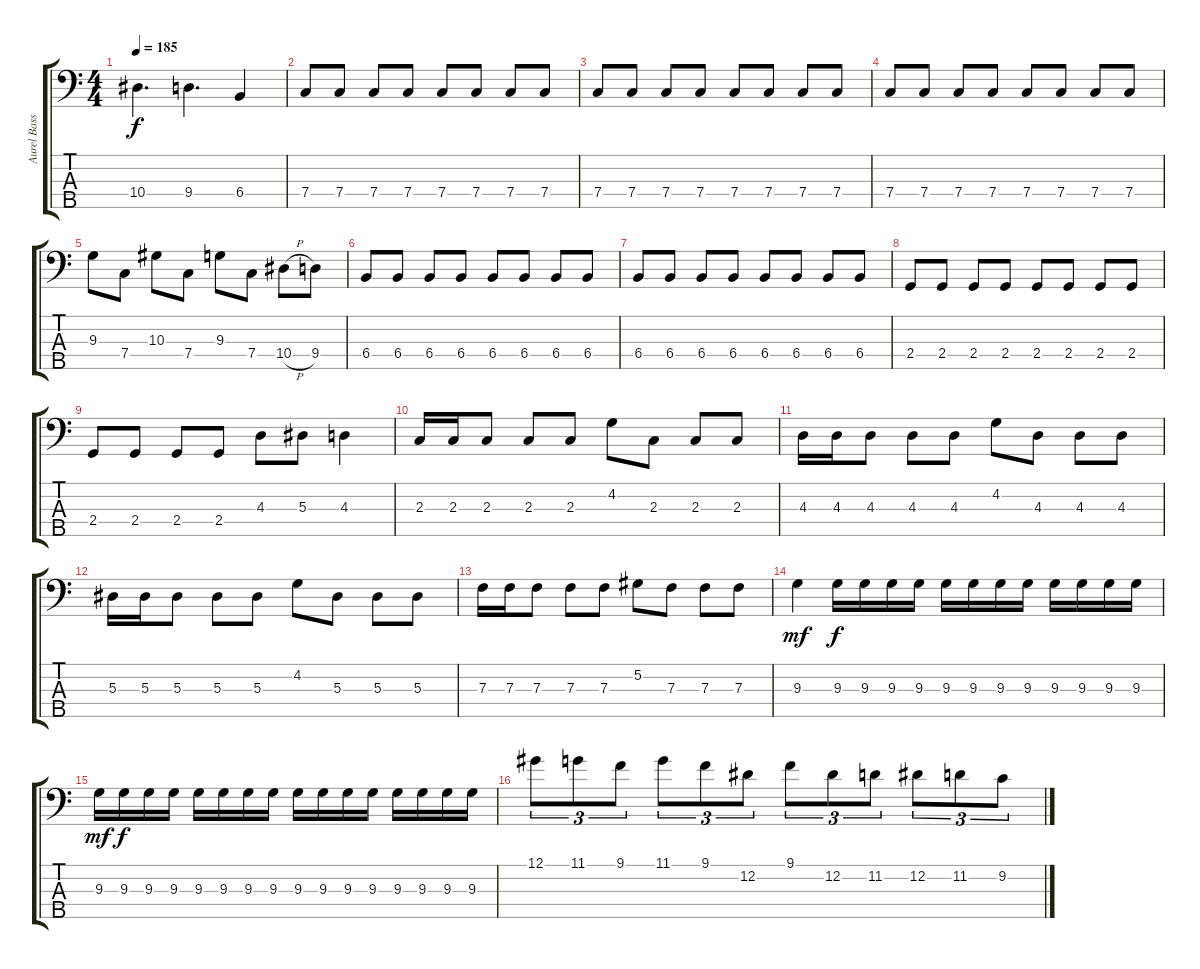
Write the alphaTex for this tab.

\track ("Aurel Bass" "Aurel Bass") {instrument electricbassfinger}
\staff {score tabs}
\tuning (Ab2 Eb2 Bb1 F1 C1) {hide}
\ts (4 4)
\tempo 185
\clef f4
\ks c
10.4.4{d dy f} 9.4.4{d} 6.4.4 |
7.4.8 7.4.8 7.4.8 7.4.8 7.4.8 7.4.8 7.4.8 7.4.8 |
7.4.8 7.4.8 7.4.8 7.4.8 7.4.8 7.4.8 7.4.8 7.4.8 |
7.4.8 7.4.8 7.4.8 7.4.8 7.4.8 7.4.8 7.4.8 7.4.8 |
9.3.8 7.4.8 10.3.8 7.4.8 9.3.8 7.4.8 10.4{h}.8 9.4.8 |
6.4.8 6.4.8 6.4.8 6.4.8 6.4.8 6.4.8 6.4.8 6.4.8 |
6.4.8 6.4.8 6.4.8 6.4.8 6.4.8 6.4.8 6.4.8 6.4.8 |
2.4.8 2.4.8 2.4.8 2.4.8 2.4.8 2.4.8 2.4.8 2.4.8 |
2.4.8 2.4.8 2.4.8 2.4.8 4.3.8 5.3.8 4.3.4 |
2.3.16 2.3.16 2.3.8 2.3.8 2.3.8 4.2.8 2.3.8 2.3.8 2.3.8 |
4.3.16 4.3.16 4.3.8 4.3.8 4.3.8 4.2.8 4.3.8 4.3.8 4.3.8 |
5.3.16 5.3.16 5.3.8 5.3.8 5.3.8 4.2.8 5.3.8 5.3.8 5.3.8 |
7.3.16 7.3.16 7.3.8 7.3.8 7.3.8 5.2.8 7.3.8 7.3.8 7.3.8 |
9.3.4{dy mf} 9.3.16{dy f} 9.3.16 9.3.16 9.3.16 9.3.16 9.3.16 9.3.16 9.3.16 9.3.16 9.3.16 9.3.16 9.3.16 |
9.3.16{dy mf} 9.3.16{dy f} 9.3.16 9.3.16 9.3.16 9.3.16 9.3.16 9.3.16 9.3.16 9.3.16 9.3.16 9.3.16 9.3.16 9.3.16 9.3.16 9.3.16 |
12.1.8{tu (3 2)} 11.1.8{tu (3 2)} 9.1.8{tu (3 2)} 11.1.8{tu (3 2)} 9.1.8{tu (3 2)} 12.2.8{tu (3 2)} 9.1.8{tu (3 2)} 12.2.8{tu (3 2)} 11.2.8{tu (3 2)} 12.2.8{tu (3 2)} 11.2.8{tu (3 2)} 9.2.8{tu (3 2)}
